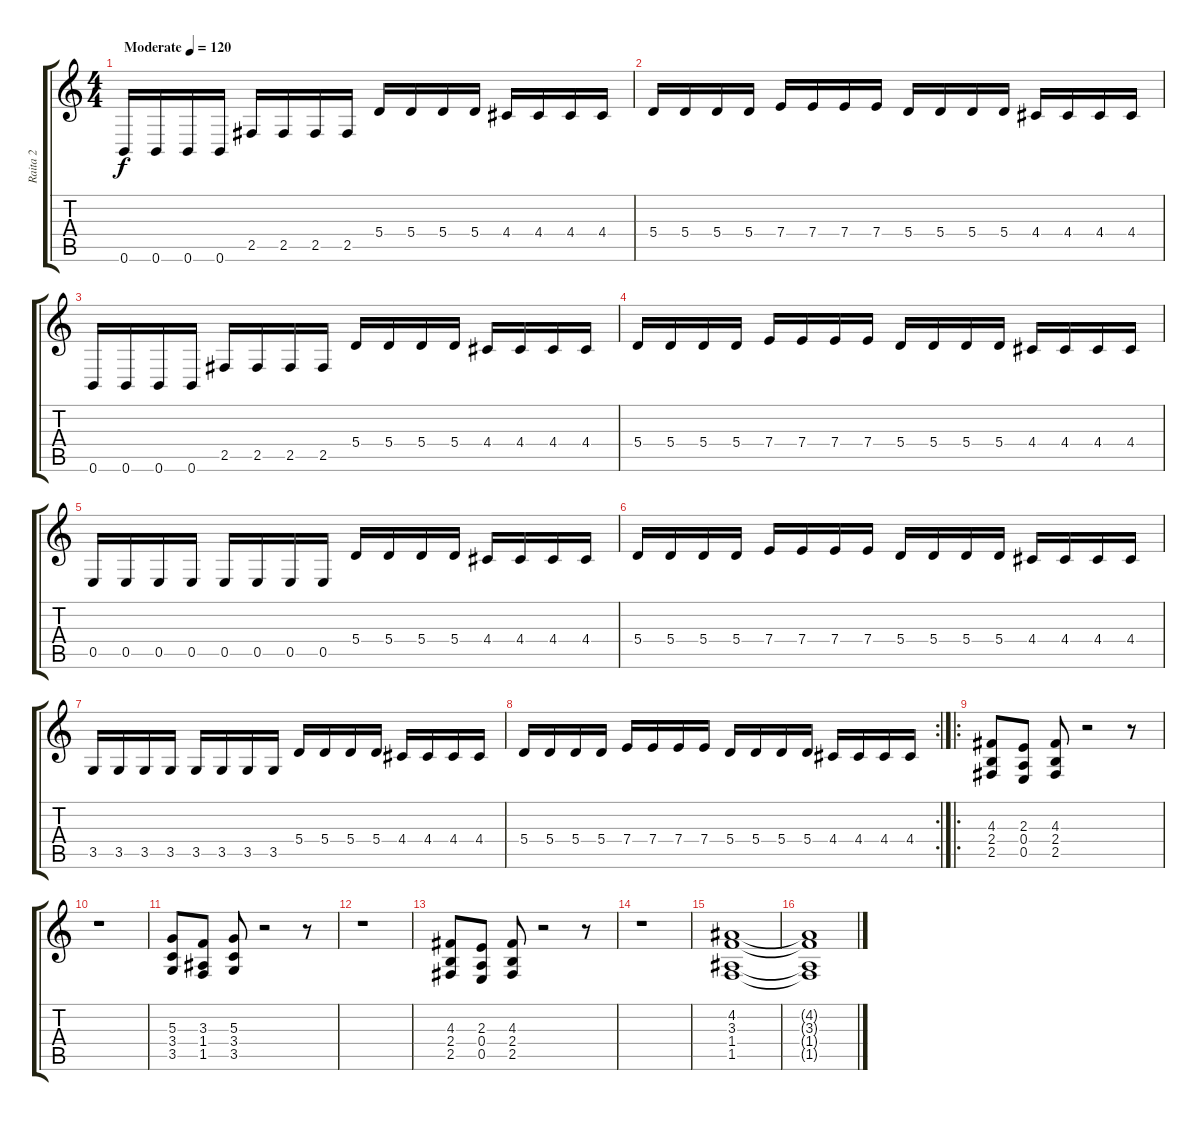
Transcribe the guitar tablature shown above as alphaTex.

\track ("Raita 2" "Raita 2") {instrument distortionguitar}
\staff {score tabs}
\tuning (B3 Gb3 D3 A2 E2 B1) {hide}
\ts (4 4)
\tempo (120 "Moderate")
\tempo 165
\tempo (120 "Moderate")
\clef g2
\ks c
0.6.16{dy f instrument distortionguitar} 0.6.16 0.6.16 0.6.16 2.5.16 2.5.16 2.5.16 2.5.16 5.4.16 5.4.16 5.4.16 5.4.16 4.4.16 4.4.16 4.4.16 4.4.16 |
5.4.16 5.4.16 5.4.16 5.4.16 7.4.16 7.4.16 7.4.16 7.4.16 5.4.16 5.4.16 5.4.16 5.4.16 4.4.16 4.4.16 4.4.16 4.4.16 |
0.6.16 0.6.16 0.6.16 0.6.16 2.5.16 2.5.16 2.5.16 2.5.16 5.4.16 5.4.16 5.4.16 5.4.16 4.4.16 4.4.16 4.4.16 4.4.16 |
5.4.16 5.4.16 5.4.16 5.4.16 7.4.16 7.4.16 7.4.16 7.4.16 5.4.16 5.4.16 5.4.16 5.4.16 4.4.16 4.4.16 4.4.16 4.4.16 |
0.5.16 0.5.16 0.5.16 0.5.16 0.5.16 0.5.16 0.5.16 0.5.16 5.4.16 5.4.16 5.4.16 5.4.16 4.4.16 4.4.16 4.4.16 4.4.16 |
5.4.16 5.4.16 5.4.16 5.4.16 7.4.16 7.4.16 7.4.16 7.4.16 5.4.16 5.4.16 5.4.16 5.4.16 4.4.16 4.4.16 4.4.16 4.4.16 |
3.5.16 3.5.16 3.5.16 3.5.16 3.5.16 3.5.16 3.5.16 3.5.16 5.4.16 5.4.16 5.4.16 5.4.16 4.4.16 4.4.16 4.4.16 4.4.16 |
\rc 2
5.4.16 5.4.16 5.4.16 5.4.16 7.4.16 7.4.16 7.4.16 7.4.16 5.4.16 5.4.16 5.4.16 5.4.16 4.4.16 4.4.16 4.4.16 4.4.16 |
\ro
(4.3 2.4 2.5).8 (2.3 0.4 0.5).8 (4.3 2.4 2.5).8 r.2 r.8 |
r.1 |
(5.3 3.4 3.5).8 (3.3 1.4 1.5).8 (5.3 3.4 3.5).8 r.2 r.8 |
r.1 |
(4.3 2.4 2.5).8 (2.3 0.4 0.5).8 (4.3 2.4 2.5).8 r.2 r.8 |
r.1 |
(4.2 3.3 1.4 1.5).1 |
(4.2{t} 3.3{t} 1.4{t} 1.5{t}).1
